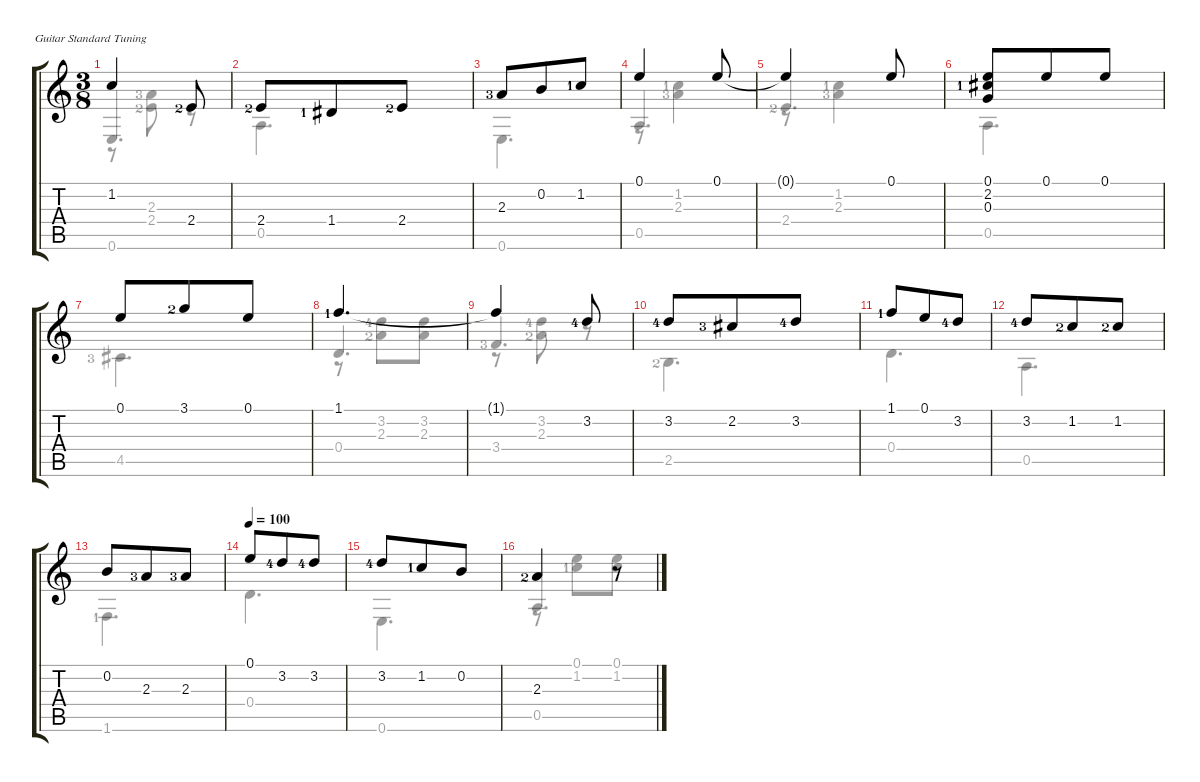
\defaultSystemsLayout 4
\hideDynamics
\singleTrackTrackNamePolicy hidden
\multiTrackTrackNamePolicy hidden
\firstSystemTrackNameMode fullname
\firstSystemTrackNameOrientation horizontal
\otherSystemsTrackNameOrientation horizontal
\track ("Nylon Guitar" "Nylon Guit") {instrument acousticguitarnylon}
\staff {score tabs}
\tuning (E4 B3 G3 D3 A2 E2)
\voice
\ts (3 8)
\tempo (100 hide)
\clef g2
\ks aminor
1.2{t}.4{dy mf} 2.4{lf 3}.8 |
2.4{lf 3}.8 1.4{lf 2}.8 2.4{lf 3}.8 |
2.3{lf 4}.8 0.2.8 1.2{lf 2}.8 |
0.1.4 0.1.8 |
0.1{t}.4 0.1.8 |
(0.1 2.2{lf 2} 0.3).8 0.1.8 0.1.8 |
0.1.8 3.1{lf 3}.8 0.1.8 |
1.1{lf 2}.4{d} |
1.1{t}.4 3.2{lf 5}.8 |
3.2{lf 5}.8 2.2{lf 4}.8 3.2{lf 5}.8 |
1.1{lf 2}.8 0.1.8 3.2{lf 5}.8 |
3.2{lf 5}.8 1.2{lf 3}.8 1.2{lf 3}.8 |
0.2.8 2.3{lf 4}.8 2.3{lf 4}.8 |
\tempo 100
0.1.8 3.2{lf 5}.8 3.2{lf 5}.8 |
3.2{lf 5}.8 1.2{lf 2}.8 0.2.8 |
2.3{lf 3}.4 r.8
\voice
\clef g2
\ottava regular
\simile none
\ks aminor
0.6.4{d dy mf beam invert} |
0.5.4{d} |
0.6.4{d} |
0.5.4{d beam invert} |
2.4{lf 3}.4{d beam invert} |
0.5.4{d} |
4.5{lf 4}.4{d} |
0.4.4{d beam invert} |
3.4{lf 4}.4{d beam invert} |
2.5{lf 3}.4{d} |
0.4.4{d} |
0.5.4{d} |
1.6{lf 2}.4{d} |
0.4.4{d} |
0.6.4{d} |
0.5.4{d beam invert}
\voice
\clef g2
\ottava regular
\simile none
\ks aminor
r.8{dy mf} (2.4{lf 3} 2.3{lf 4}).8 r.8 |
|
|
r.8 (2.3{lf 4} 1.2{lf 2}).4 |
r.8 (2.3{lf 4} 1.2{lf 2}).4 |
|
|
r.8 (3.2{lf 5} 2.3{lf 3}).8 (2.3 3.2).8 |
r.8 (3.2{lf 5} 2.3{lf 3}).8 r.8 |
|
|
|
|
|
|
r.8 (0.1 1.2{lf 2}).8 (1.2 0.1).8
